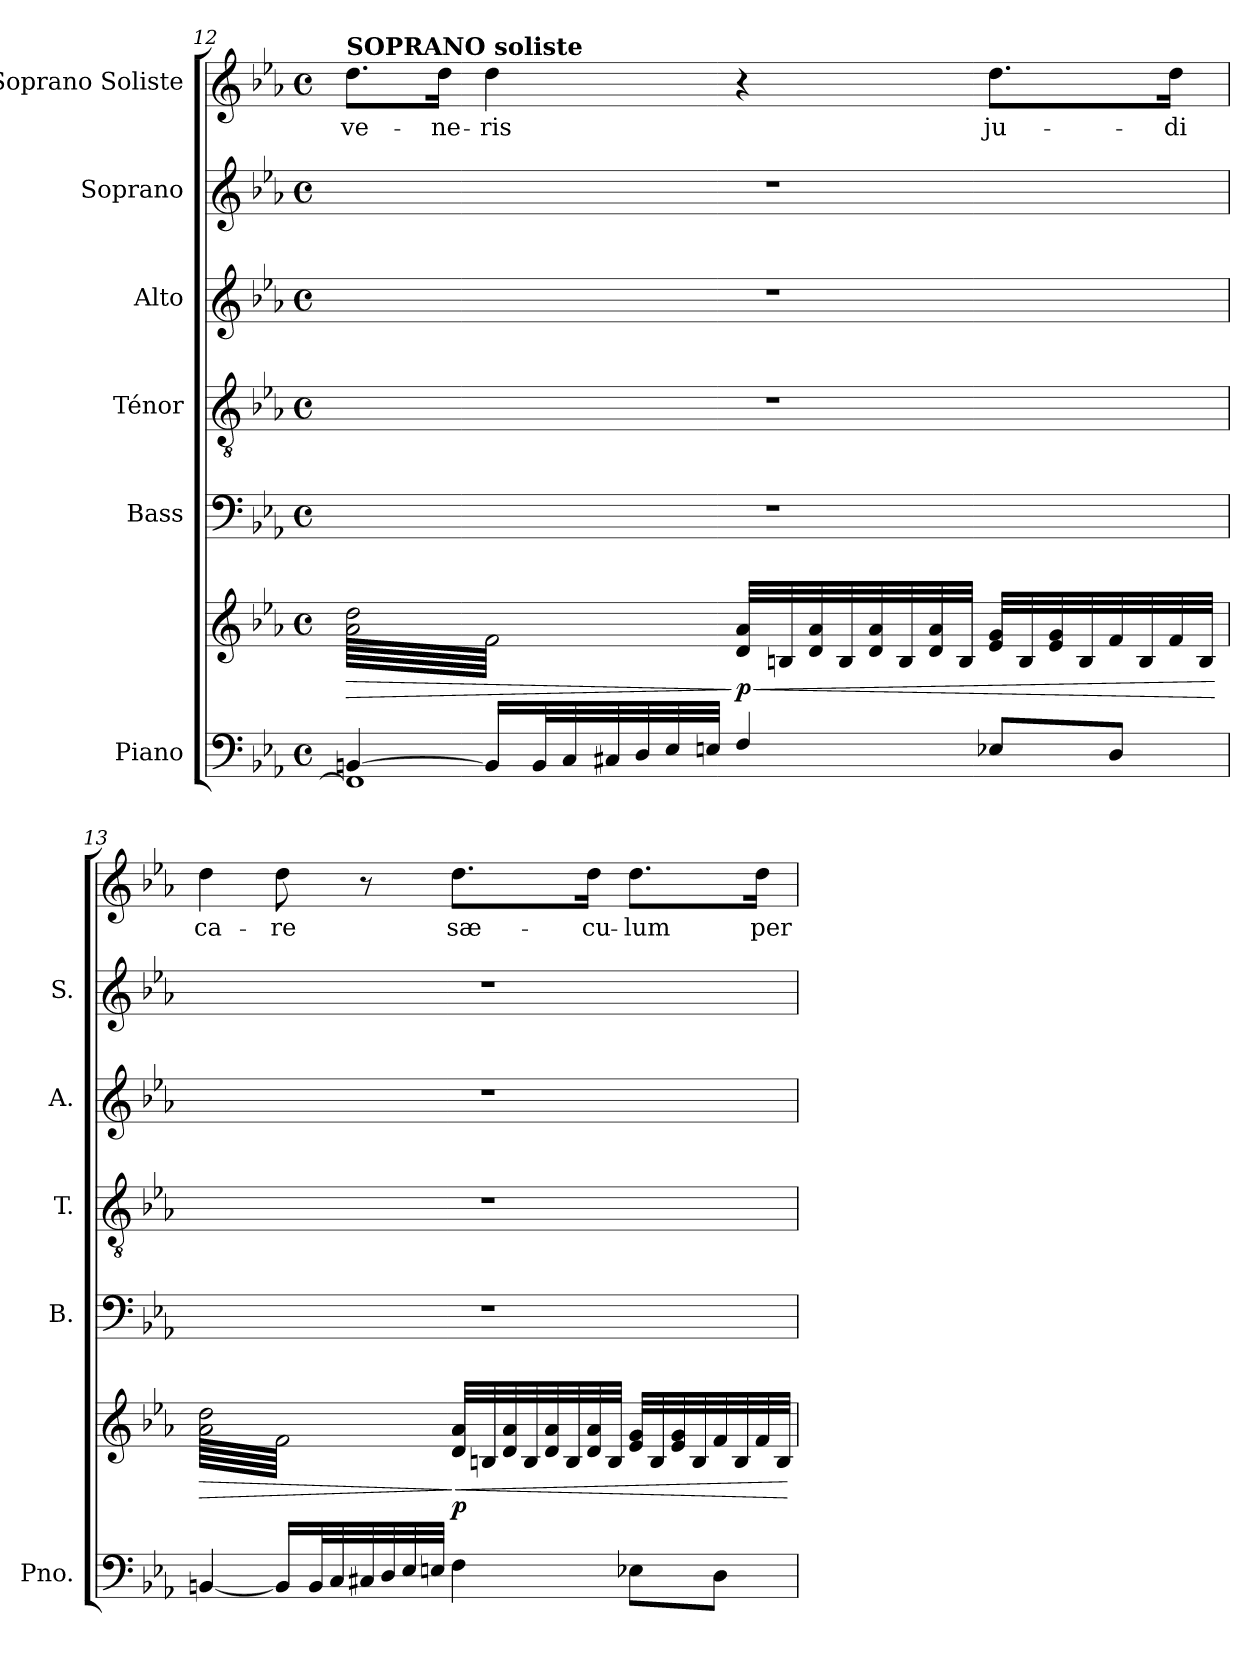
**kern	**kern	**dynam	**kern	**kern	**kern	**kern	**kern	**text
*part6	*part6	*part6	*part5	*part4	*part3	*part2	*part1	*part1
*staff7	*staff6	*staff6/7	*staff5	*staff4	*staff3	*staff2	*staff1	*staff1
*I"Piano	*	*	*I"Bass	*I"Ténor	*I"Alto	*I"Soprano	*I"Soprano Soliste	*
*I'Pno.	*	*	*I'B.	*I'T.	*I'A.	*I'S.	*	*
!!LO:PB:g=z
*clefF4	*clefG2	*	*clefF4	*clefGv2	*clefG2	*clefG2	*clefG2	*
*	*	*	*	*	*	*ITrd2c3	*	*
*k[b-e-a-]	*k[b-e-a-]	*	*k[b-e-a-]	*k[b-e-a-]	*k[b-e-a-]	*k[]	*k[b-e-a-]	*
*M4/4	*M4/4	*	*M4/4	*M4/4	*M4/4	*M4/4	*M4/4	*
*met(c)	*met(c)	*	*met(c)	*met(c)	*met(c)	*met(c)	*met(c)	*
=12	=12	=12	=12	=12	=12	=12	=12	=12
*^	*	*	*	*	*	*	*	*
!	!	!	!	!	!	!	!	!LO:TX:a:B:t=SOPRANO soliste	!
!	!	!	!LO:HP:b	!	!	!	!	!	!
*	*	*tremolo	*	*	*	*	*	*	*
[4BBn/	1FF]	64a-\ 64dd\LLLL	>	1r	1r	1r	1r	8.dd\L	ve-
.	.	64f/	.	.	.	.	.	.	.
.	.	64a-\ 64dd\	.	.	.	.	.	.	.
.	.	64f/	.	.	.	.	.	.	.
.	.	64a-\ 64dd\	.	.	.	.	.	.	.
.	.	64f/	.	.	.	.	.	.	.
.	.	64a-\ 64dd\	.	.	.	.	.	.	.
.	.	64f/	.	.	.	.	.	.	.
.	.	64a-\ 64dd\	.	.	.	.	.	.	.
.	.	64f/	.	.	.	.	.	.	.
.	.	64a-\ 64dd\	.	.	.	.	.	.	.
.	.	64f/	.	.	.	.	.	.	.
.	.	64a-\ 64dd\	.	.	.	.	.	16dd\Jk	-ne-
.	.	64f/	.	.	.	.	.	.	.
.	.	64a-\ 64dd\	.	.	.	.	.	.	.
.	.	64f/	.	.	.	.	.	.	.
16BB/LL]	.	64a-\ 64dd\	.	.	.	.	.	4dd\	-ris
.	.	64f/	.	.	.	.	.	.	.
.	.	64a-\ 64dd\	.	.	.	.	.	.	.
.	.	64f/	.	.	.	.	.	.	.
32BB/L	.	64a-\ 64dd\	.	.	.	.	.	.	.
.	.	64f/	.	.	.	.	.	.	.
32C/	.	64a-\ 64dd\	.	.	.	.	.	.	.
.	.	64f/	.	.	.	.	.	.	.
32C#X/	.	64a-\ 64dd\	.	.	.	.	.	.	.
.	.	64f/	.	.	.	.	.	.	.
32D/	.	64a-\ 64dd\	.	.	.	.	.	.	.
.	.	64f/	.	.	.	.	.	.	.
32E-/	.	64a-\ 64dd\	.	.	.	.	.	.	.
.	.	64f/	.	.	.	.	.	.	.
32En/JJJ	.	64a-\ 64dd\	.	.	.	.	.	.	.
.	.	64f/JJJJ	.	.	.	.	.	.	.
*	*	*Xtremolo	*	*	*	*	*	*	*
!	!	!	!LO:HP:n=1:b	!	!	!	!	!	!
!	!	!	!LO:DY:n=1:b	!	!	!	!	!	!
4F/	.	32d/ 32a-/LLL	] < p	.	.	.	.	4r	.
.	.	.	.	.	.	.	.	.	.
.	.	32Bn/	.	.	.	.	.	.	.
.	.	.	.	.	.	.	.	.	.
.	.	32d/ 32a-/	.	.	.	.	.	.	.
.	.	.	.	.	.	.	.	.	.
.	.	32B/	.	.	.	.	.	.	.
.	.	.	.	.	.	.	.	.	.
.	.	32d/ 32a-/	.	.	.	.	.	.	.
.	.	.	.	.	.	.	.	.	.
.	.	32B/	.	.	.	.	.	.	.
.	.	.	.	.	.	.	.	.	.
.	.	32d/ 32a-/	.	.	.	.	.	.	.
.	.	.	.	.	.	.	.	.	.
.	.	32B/JJJ	.	.	.	.	.	.	.
.	.	.	.	.	.	.	.	.	.
8E-X/L	.	32e-/ 32g/LLL	.	.	.	.	.	8.dd\L	ju-
.	.	32B/	.	.	.	.	.	.	.
.	.	32e-/ 32g/	.	.	.	.	.	.	.
.	.	32B/	.	.	.	.	.	.	.
8D/J	.	32f/	.	.	.	.	.	.	.
.	.	32B/	.	.	.	.	.	.	.
.	.	32f/	.	.	.	.	.	16dd\Jk	-di
.	.	32B/JJJ	.	.	.	.	.	.	.
*v	*v	*	*	*	*	*	*	*	*
.	.	[	.	.	.	.	.	.
=13	=13	=13	=13	=13	=13	=13	=13	=13
!	!	!LO:HP:b	!	!	!	!	!	!
*	*tremolo	*	*	*	*	*	*	*
[4BBn/	64a-\ 64dd\LLLL	>	1r	1r	1r	1r	4dd\	ca-
.	64f/	.	.	.	.	.	.	.
.	64a-\ 64dd\	.	.	.	.	.	.	.
.	64f/	.	.	.	.	.	.	.
.	64a-\ 64dd\	.	.	.	.	.	.	.
.	64f/	.	.	.	.	.	.	.
.	64a-\ 64dd\	.	.	.	.	.	.	.
.	64f/	.	.	.	.	.	.	.
.	64a-\ 64dd\	.	.	.	.	.	.	.
.	64f/	.	.	.	.	.	.	.
.	64a-\ 64dd\	.	.	.	.	.	.	.
.	64f/	.	.	.	.	.	.	.
.	64a-\ 64dd\	.	.	.	.	.	.	.
.	64f/	.	.	.	.	.	.	.
.	64a-\ 64dd\	.	.	.	.	.	.	.
.	64f/	.	.	.	.	.	.	.
16BB/LL]	64a-\ 64dd\	.	.	.	.	.	8dd\	-re
.	64f/	.	.	.	.	.	.	.
.	64a-\ 64dd\	.	.	.	.	.	.	.
.	64f/	.	.	.	.	.	.	.
32BB/L	64a-\ 64dd\	.	.	.	.	.	.	.
.	64f/	.	.	.	.	.	.	.
32C/	64a-\ 64dd\	.	.	.	.	.	.	.
.	64f/	.	.	.	.	.	.	.
32C#X/	64a-\ 64dd\	.	.	.	.	.	8r	.
.	64f/	.	.	.	.	.	.	.
32D/	64a-\ 64dd\	.	.	.	.	.	.	.
.	64f/	.	.	.	.	.	.	.
32E-/	64a-\ 64dd\	.	.	.	.	.	.	.
.	64f/	.	.	.	.	.	.	.
32En/JJJ	64a-\ 64dd\	.	.	.	.	.	.	.
.	64f/JJJJ	.	.	.	.	.	.	.
*	*Xtremolo	*	*	*	*	*	*	*
!	!	!LO:HP:n=1:b	!	!	!	!	!	!
!	!	!LO:DY:n=1:a=2	!	!	!	!	!	!
4F\	32d/ 32a-/LLL	] < p	.	.	.	.	8.dd\L	sæ-
.	.	.	.	.	.	.	.	.
.	32Bn/	.	.	.	.	.	.	.
.	.	.	.	.	.	.	.	.
.	32d/ 32a-/	.	.	.	.	.	.	.
.	.	.	.	.	.	.	.	.
.	32B/	.	.	.	.	.	.	.
.	.	.	.	.	.	.	.	.
.	32d/ 32a-/	.	.	.	.	.	.	.
.	.	.	.	.	.	.	.	.
.	32B/	.	.	.	.	.	.	.
.	.	.	.	.	.	.	.	.
.	32d/ 32a-/	.	.	.	.	.	16dd\Jk	-cu-
.	.	.	.	.	.	.	.	.
.	32B/JJJ	.	.	.	.	.	.	.
.	.	.	.	.	.	.	.	.
8E-X\L	32e-/ 32g/LLL	.	.	.	.	.	8.dd\L	-lum
.	32B/	.	.	.	.	.	.	.
.	32e-/ 32g/	.	.	.	.	.	.	.
.	32B/	.	.	.	.	.	.	.
8D\J	32f/	.	.	.	.	.	.	.
.	32B/	.	.	.	.	.	.	.
.	32f/	.	.	.	.	.	16dd\Jk	per
.	32B/JJJ	.	.	.	.	.	.	.
.	.	[	.	.	.	.	.	.
=	=	=	=	=	=	=	=	=
*-	*-	*-	*-	*-	*-	*-	*-	*-
